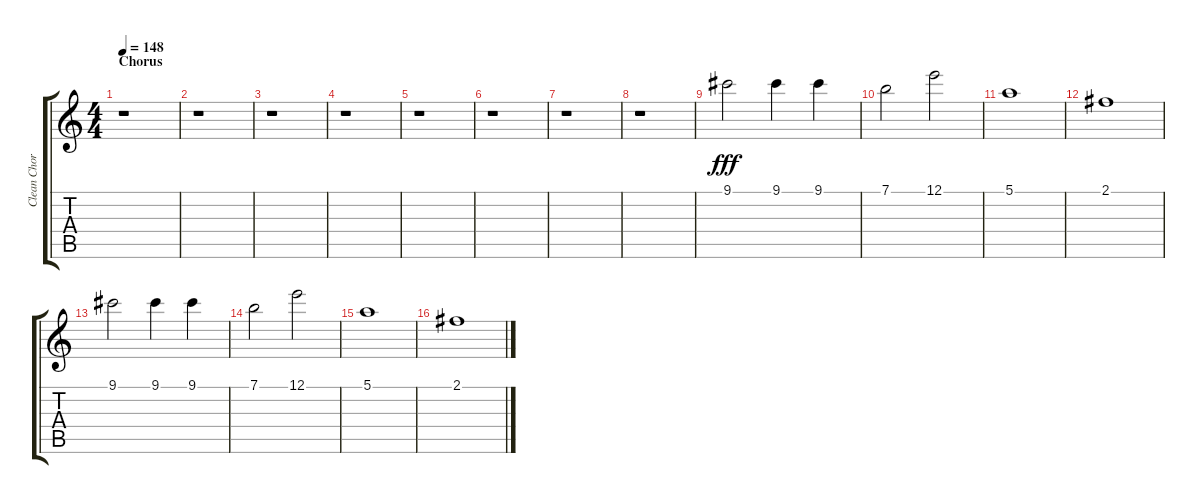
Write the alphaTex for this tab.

\track ("Clean Chorus" "Clean Chor") {instrument electricguitarclean}
\staff {score tabs}
\tuning (E4 B3 G3 D3 A2 D2) {hide}
\ts (4 4)
\section ("" "Chorus")
\tempo 148
\clef g2
\ks c
r.1{dy fff} |
r.1 |
r.1 |
r.1 |
r.1 |
r.1 |
r.1 |
r.1 |
9.1.2 9.1.4 9.1.4 |
7.1.2 12.1.2 |
5.1.1 |
2.1.1 |
9.1.2 9.1.4 9.1.4 |
7.1.2 12.1.2 |
5.1.1 |
2.1.1
